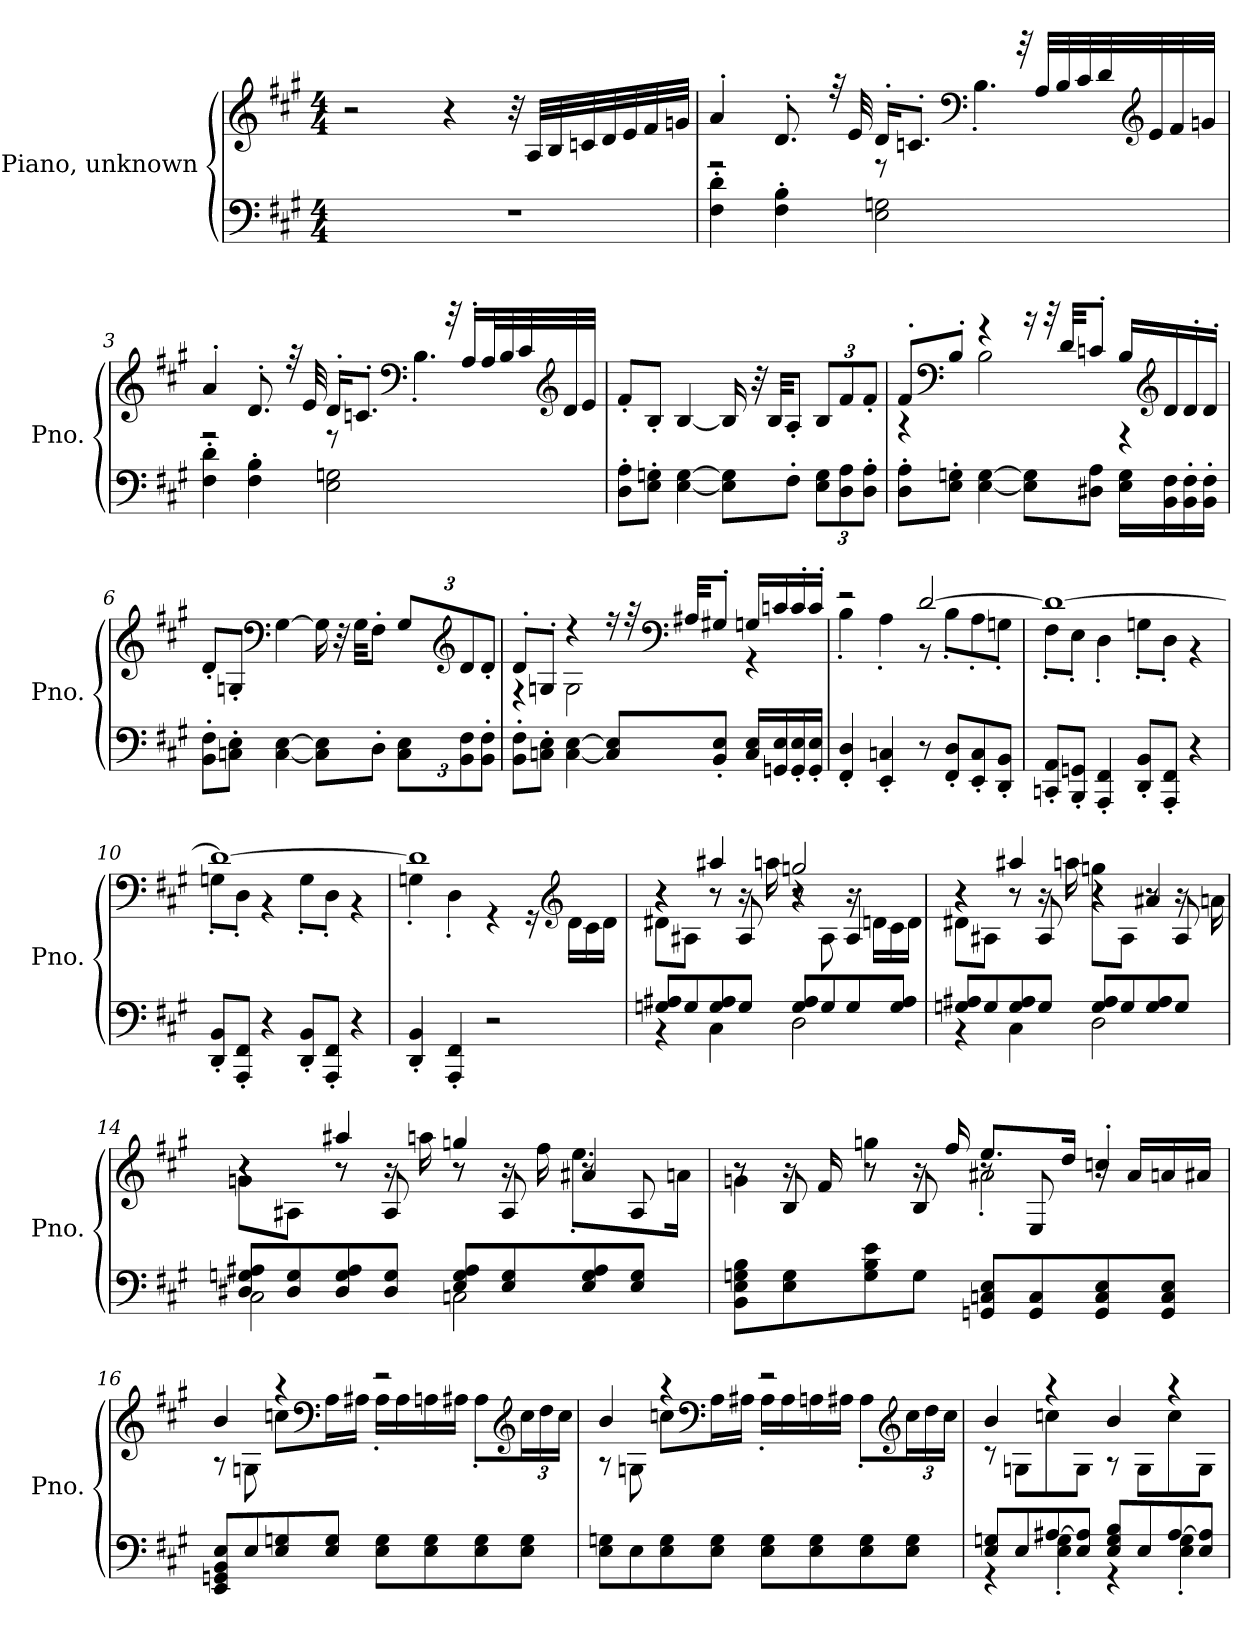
**kern	**kern
*part1	*part1
*staff2	*staff1
*I"Piano, unknown	*
*I'Pno.	*
*clefF4	*clefG2
*k[f#c#g#]	*k[f#c#g#]
*M4/4	*M4/4
*MM120	*MM120
=1	=1
1r	2r
.	4r
.	32r
.	32A/LLL
.	32B/
.	32cn/
.	32d/
.	32e/
.	32f#/
.	32gn/JJJ
=2	=2
*	*^
4F#\' 4d\'	4a'/	2r
4F#\' 4B\'	8.d'/	.
.	32r	.
.	32e/	.
2E\ 2Gn\	16d'/KL	8r
.	8.cn'/J	.
*	*clefF4	*
.	.	4.B'\
.	32r	.
.	32A/LLL	.
.	32B/	.
.	32c/	.
.	32d/	.
*	*clefG2	*
.	32e/	.
.	32f#/	.
.	32gn/JJJ	.
!!LO:LB:g=z	!!
=3	=3	=3
4F#\' 4d\'	4a'/	2r
4F#\' 4B\'	8.d'/	.
.	32r	.
.	32e/	.
2E\ 2Gn\	16d'/KL	8r
.	8.cn'/J	.
*	*clefF4	*
.	.	4.B'\
.	32r	.
.	16A'/LL	.
.	32A/L	.
.	32B/	.
.	32c/	.
*	*clefG2	*
.	32d/	.
.	32e/JJJ	.
*	*v	*v
=4	=4
8D\' 8A\'L	8f#'/L
8E\' 8Gn\'J	8B'/J
[4E\ [4G\	[4B/
8E\] 8G\]L	16B/]
.	32r
.	32B/KKL
8F#'\J	8A'/J
*Xbrackettup	*Xbrackettup
12E\ 12G\L	12B/L
12D\ 12A\	12f#/
12D\' 12A\'J	12f#'/J
!!LO:LB:g=z
=5	=5
*	*^
8D\' 8A\'L	8f#'/L	4r
*	*clefF4	*
8E\' 8Gn\'J	8B'/J	.
[4E\ [4G\	4r	2B\
8E\] 8G\]L	16r	.
.	32r	.
.	32d/KKL	.
8D#X\ 8A\J	8cn'/J	.
16E\ 16G\LL	16B/LL	4r
*	*clefG2	*
16BB\ 16F#\	16d/	.
16BB\' 16F#\'	16d'/	.
16BB\' 16F#\'JJ	16d'/JJ	.
*	*v	*v
=6	=6
8BB\' 8F#\'L	8d'/L
8Cn\' 8E\'J	8Gn'/J
*	*clefF4
[4C\ [4E\	[4G\
8C\] 8E\]L	16G\]
.	32r
.	32G\KKL
8D'\J	8F#'\J
12C\ 12E\L	12G/L
*	*clefG2
12BB\ 12F#\	12d/
12BB\' 12F#\'J	12d'/J
!!LO:LB:g=z
=7	=7
*	*^
8BB\' 8F#\'L	8d'/L	4r
8Cn\' 8E\'J	8Gn'/J	.
[4C\ [4E\	4r	2G\
8C/] 8E/]L	16r	.
.	32r	.
*	*clefF4	*
.	32A#X/KKL	.
8BB/' 8E/'J	8G#X'/J	.
16C/ 16E/LL	16Gn/LL	4r
16GGn/ 16E/	16cn/	.
16GG/' 16E/'	16c'/	.
16GG/' 16E/'JJ	16c'/JJ	.
=8	=8	=8
4FF#/' 4D/'	2r	4B'\
4EE/' 4Cn/'	.	4A'\
8r	[2d/	8r
8FF#/' 8D/'L	.	8B'\L
8EE/' 8C/'	.	8A'\
8DD/' 8BB/'J	.	8Gn'\J
=9	=9	=9
8CCn/' 8AA/'L	1d_	8F#'\L
8BBB/' 8GGn/'J	.	8E'\J
4AAA/' 4FF#/'	.	4D'\
8DD/' 8BB/'L	.	8Gn'\L
8AAA/' 8FF#/'J	.	8D'\J
4r	.	4r
=10	=10	=10
8DD/' 8BB/'L	1d_	8Gn'\L
8AAA/' 8FF#/'J	.	8D'\J
4r	.	4r
8DD/' 8BB/'L	.	8G'\L
8AAA/' 8FF#/'J	.	8D'\J
4r	.	4r
!!LO:LB:g=z	!!
=11	=11	=11
4DD/' 4BB/'	1d]	4Gn'\
4AAA/' 4FF#/'	.	4D'\
2r	.	4r
.	.	16r
*	*clefG2	*
.	.	16d\LL
.	.	16c#\
.	.	16d\JJ
=12	=12	=12
*^	*	*^
8Gn/ 8A#X/L	4r	4r	8d#X\L	4r
8G/	.	.	8A#X\J	.
8G/ 8A#/	4C#\	4aa#X/	8r	8r
8G/J	.	.	16r	8A#/
.	.	.	16aan\	.
8G/ 8A#/L	2D\	2ggn/	8r	4r
8G/	.	.	8A#\	.
8G/	.	.	16r	4A#'/
.	.	.	16dn\LL	.
8G/ 8A#/J	.	.	16c#\	.
.	.	.	16d\JJ	.
!!LO:LB:g=z	!!	!!
=13	=13	=13	=13	=13
8Gn/ 8A#X/L	4r	4r	8d#X\L	4r
8G/	.	.	8A#X\J	.
8G/ 8A#/	4C#\	4aa#X/	8r	8r
8G/J	.	.	16r	8A#/
.	.	.	16aan\	.
8G/ 8A#/L	2D\	4r	8ggn\L	4r
8G/	.	.	8A#\J	.
8G/ 8A#/	.	4a#X/	8r	8r
8G/J	.	.	16r	8A#/
.	.	.	16an\	.
=14	=14	=14	=14	=14
8D#X/ 8Gn/ 8A#X/L	2C#\	4r	8gn\L	4r
8D#/ 8G/	.	.	8A#X\J	.
8D#/ 8G/ 8A#/	.	4aa#X/	8r	8r
8D#/ 8G/J	.	.	16r	8A#/
.	.	.	16aan\	.
8E/ 8G/ 8A#/L	2Cn\	4ggn/	8r	8r
8E/ 8G/	.	.	16r	8A#/
.	.	.	16ff#\	.
8E/ 8G/ 8A#/	.	4a#X/	8.ee'\L	8r
8E/ 8G/J	.	.	.	8A#/
.	.	.	16an\Jk	.
*v	*v	*	*	*
!!LO:PB:g=z	!!	!!
=15	=15	=15	=15
8BB\ 8E\ 8Gn\ 8B\L	8r	4gn\	8r
8E\ 8G\	16r	.	8B/
.	16f#/	.	.
8G\ 8B\ 8e\	8r	4ggn\	8r
8G\J	16r	.	8B/
.	16ff#/	.	.
8GGn/ 8Cn/ 8E/L	8.ee/L	2a#X'\	8r
8GG/ 8C/	.	.	8E/
.	16dd/Jk	.	.
8GG/ 8C/ 8E/	16r	.	4ccn'/
.	16a#/LL	.	.
8GG/ 8C/ 8E/J	16an/	.	.
.	16a#X/JJ	.	.
*	*	*v	*v
=16	=16	=16
8EE/ 8GGn/ 8BB/ 8E/L	4b/	8r
8E/	.	8Gn\
8E/ 8Gn/	4r	8ccn\L
*	*clefF4	*
8E/ 8G/J	.	16A\L
.	.	16A#X\JJ
8E\ 8G\L	2r	16A#'\LL
.	.	16A#\
8E\ 8G\	.	16An\
.	.	16A#X\JJ
8E\ 8G\	.	8A#'\L
*	*clefG2	*
8E\ 8G\J	.	24cc\L
.	.	24dd\
.	.	24cc\JJ
!!LO:LB:g=z	!!
=17	=17	=17
8E\ 8Gn\L	4b/	8r
8E\	.	8Gn\
8E\ 8G\	4r	8ccn\L
*	*clefF4	*
8E\ 8G\J	.	16A\L
.	.	16A#X\JJ
8E\ 8G\L	2r	16A#'\LL
.	.	16A#\
8E\ 8G\	.	16An\
.	.	16A#X\JJ
8E\ 8G\	.	8A#'\L
*	*clefG2	*
8E\ 8G\J	.	24cc\L
.	.	24dd\
.	.	24cc\JJ
=18	=18	=18
*^	*	*
8E/ 8Gn/L	4r	4b/	8r
8E/	.	.	8Gn\L
[8A#X/	4E\' 4G\'	4r	8ccn\
8E/ 8A#/]J	.	.	8G\J
8E/ 8G/ 8B/L	4r	4b/	8r
8E/	.	.	8G\L
[8A#/	4E\' 4G\'	4r	8cc\
8E/ 8A#/]J	.	.	8G\J
*v	*v	*	*
*	*v	*v
=	=
*-	*-
